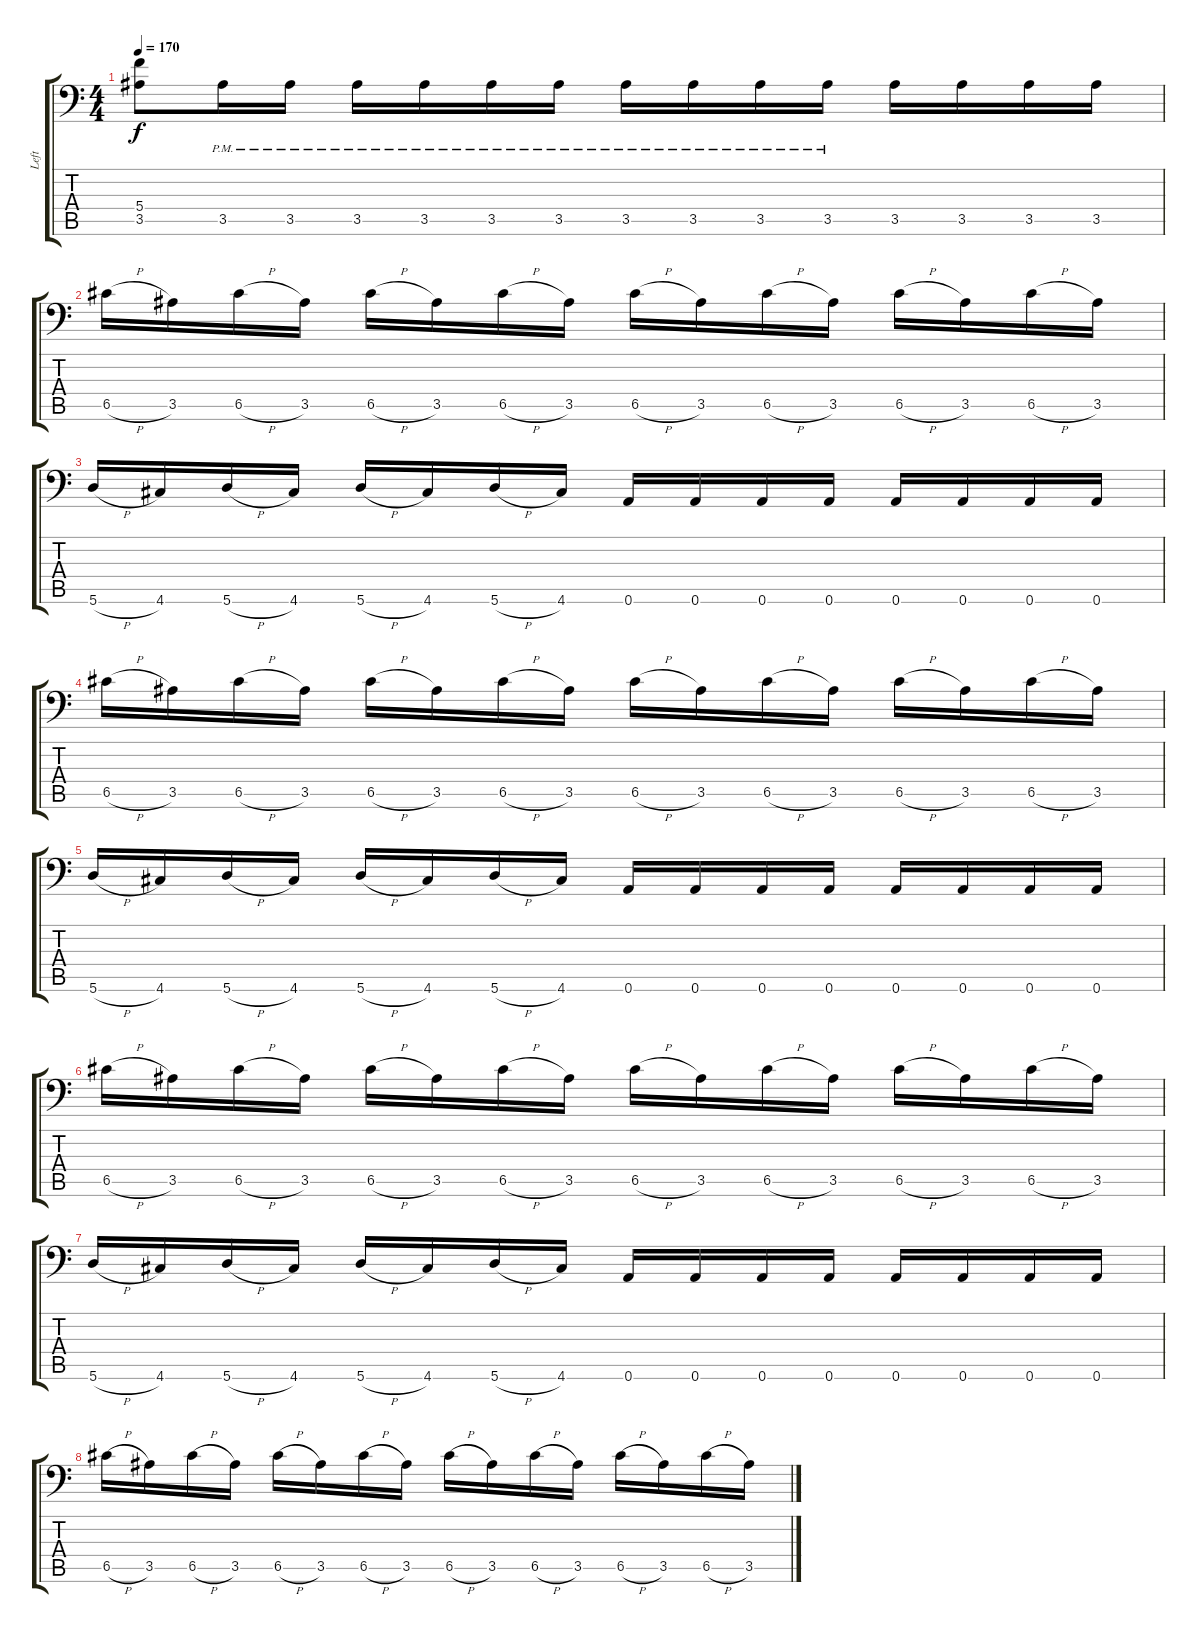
\track ("Left" "Left") {instrument distortionguitar}
\staff {score tabs}
\tuning (D4 A3 F3 C3 G2 A1) {hide}
\ts (4 4)
\tempo 170
\clef f4
\ks c
(5.4 3.5).8{dy f} 3.5{pm}.16 3.5{pm}.16 3.5{pm}.16 3.5{pm}.16 3.5{pm}.16 3.5{pm}.16 3.5{pm}.16 3.5{pm}.16 3.5{pm}.16 3.5{pm}.16 3.5.16 3.5.16 3.5.16 3.5.16 |
6.5{h}.16 3.5.16 6.5{h}.16 3.5.16 6.5{h}.16 3.5.16 6.5{h}.16 3.5.16 6.5{h}.16 3.5.16 6.5{h}.16 3.5.16 6.5{h}.16 3.5.16 6.5{h}.16 3.5.16 |
5.6{h}.16 4.6.16 5.6{h}.16 4.6.16 5.6{h}.16 4.6.16 5.6{h}.16 4.6.16 0.6.16 0.6.16 0.6.16 0.6.16 0.6.16 0.6.16 0.6.16 0.6.16 |
6.5{h}.16 3.5.16 6.5{h}.16 3.5.16 6.5{h}.16 3.5.16 6.5{h}.16 3.5.16 6.5{h}.16 3.5.16 6.5{h}.16 3.5.16 6.5{h}.16 3.5.16 6.5{h}.16 3.5.16 |
5.6{h}.16 4.6.16 5.6{h}.16 4.6.16 5.6{h}.16 4.6.16 5.6{h}.16 4.6.16 0.6.16 0.6.16 0.6.16 0.6.16 0.6.16 0.6.16 0.6.16 0.6.16 |
6.5{h}.16 3.5.16 6.5{h}.16 3.5.16 6.5{h}.16 3.5.16 6.5{h}.16 3.5.16 6.5{h}.16 3.5.16 6.5{h}.16 3.5.16 6.5{h}.16 3.5.16 6.5{h}.16 3.5.16 |
5.6{h}.16 4.6.16 5.6{h}.16 4.6.16 5.6{h}.16 4.6.16 5.6{h}.16 4.6.16 0.6.16 0.6.16 0.6.16 0.6.16 0.6.16 0.6.16 0.6.16 0.6.16 |
6.5{h}.16 3.5.16 6.5{h}.16 3.5.16 6.5{h}.16 3.5.16 6.5{h}.16 3.5.16 6.5{h}.16 3.5.16 6.5{h}.16 3.5.16 6.5{h}.16 3.5.16 6.5{h}.16 3.5.16
